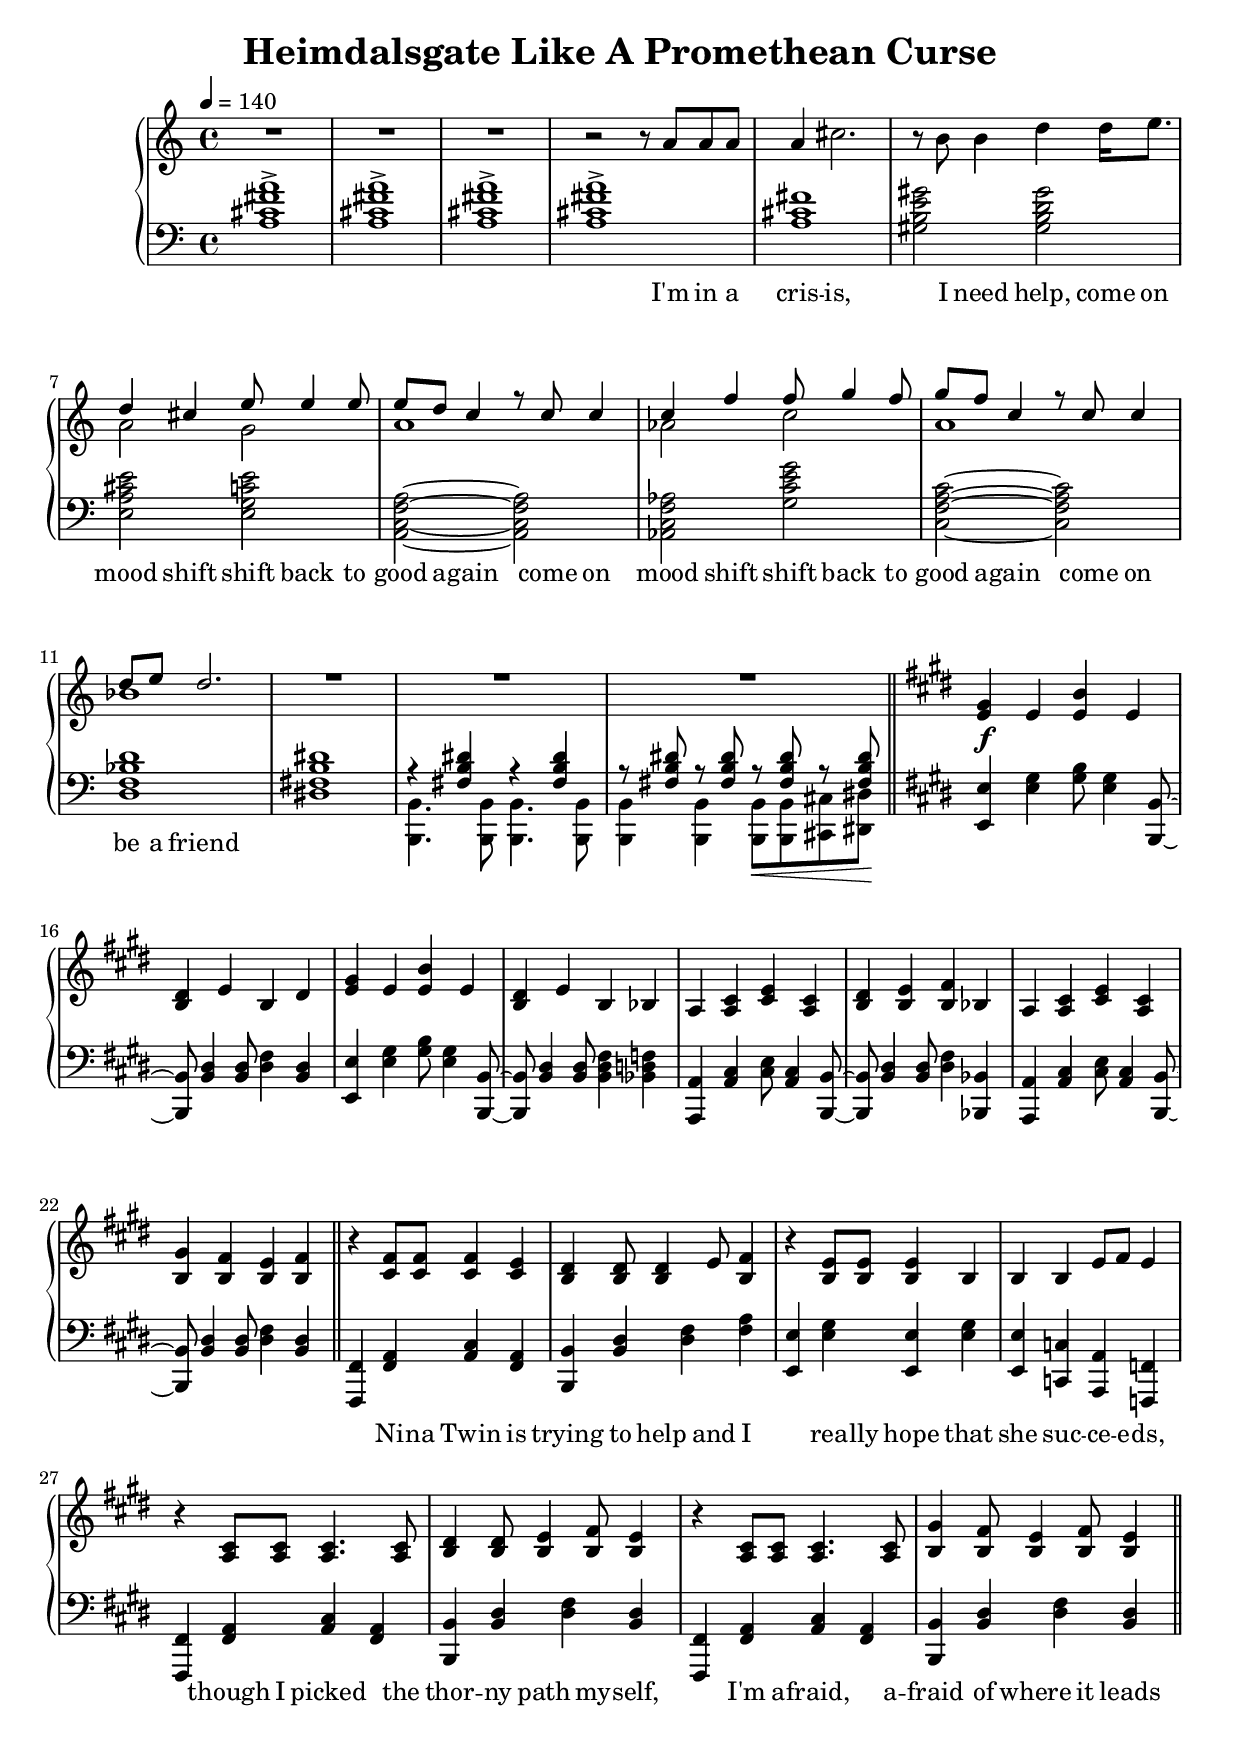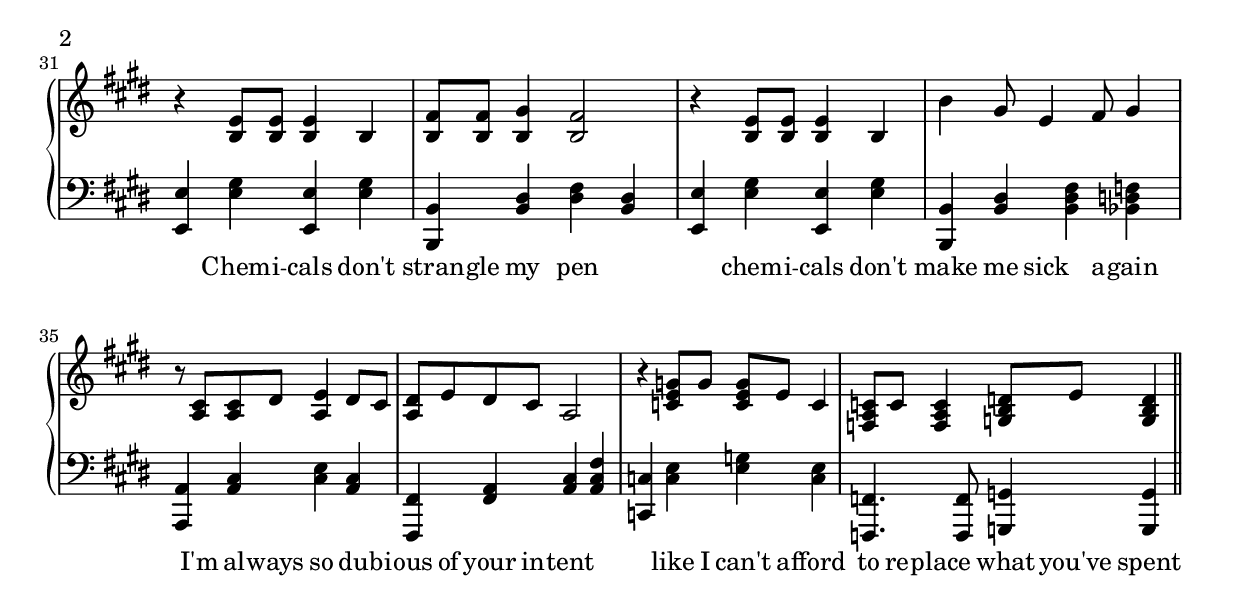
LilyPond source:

\version "2.20.0"
\language "english"

\header {
  title = "Heimdalsgate Like A Promethean Curse"
}

intro = <<
  \context Staff = up \relative c'' {
    \key c \major
    <<
      \relative c'' {
        R1*3 |
        r2 r8 a8 a a |
        a4 cs2. |
        r8 b b4 d4 d16 e8. |
        <<
          {
            \voiceOne
            d4 cs e8 e4 e8 |
            e8 d c4 r8 c c4 |
            c4 f f8 g4 f8 |
            g8 f c4 r8 c c4 |
            d8 e d2. |
          }
          \new Voice {
            \voiceTwo
            a2 g |
            a1 |
            af2 c |
            a1 |
            bf1 |
          }
        >>
        R1*3 |
      }
      \addlyrics {
        I'm in a cris -- is,
        I need help,
        come on mood shift
        shift back to good a -- gain
        come on mood shift
        shift back to good a -- gain
        come on be a friend
      }
    >>
    \bar "||"
  }
  \context Staff = down \relative c' {
    \key c \major
    <a cs fs a>1-> |
    <a cs fs a>-> |
    <a cs fs a>-> |
    <a cs fs a>-> |
    <a cs fs> |
    <gs b e gs>2 <gs b d gs> |
    <e a cs e> <e g c e> |
    <a, c f a>~ <a c f a> |
    <af c f af> <g' c e g> |
    <c, f a c>~ <c f a c> |
    <d f bf d>1 |
    <ds! fs! b ds!>1 |
    <<
      \relative c { r4 <fs b ds> r4 <fs b ds> }
      \\
      \relative c, { <b b'>4. <b b'>8 <b b'>4. <b b'>8 }
    >> |
    <<
      \relative c { r8 <fs b ds> r <fs b ds> r\< <fs b ds> r <fs b ds>\! }
      \\
      \relative c, { <b b'>4 <b b'> <b b'>8 <b b'> <cs cs'> <ds ds'> }
    >> |
  }
>>

instrumentalChorus = <<
  \context Staff = up \relative c' {
    \key e \major
    <e gs>4\f e <e b'> e | <b ds> e b ds |
    <e gs>4 e <e b'> e | <b ds> e b bf |
    a <a cs> <cs e> <a cs> | <b ds> <b e> <b fs'> bf |
    a <a cs> <cs e> <a cs> | <b gs'> <b fs'> <b e> <b fs'> |
    \bar "||"
  }
  \context Staff = down \fixed c {
    \key e \major
    <e, e>4 <e gs> <gs b>8 <e gs>4 <b,, b,>8~ |
    <b,, b,>8 <b, ds>4 <b, ds>8 <ds fs>4 <b, ds> |
    <e, e>4 <e gs> <gs b>8 <e gs>4 <b,, b,>8~ |
    <b,, b,>8 <b, ds>4 <b, ds>8 <b, ds fs>4 <bf, d f> |
    <a,, a,>4 <a, cs> <cs e>8 <a, cs>4 <b,, b,>8~ |
    <b,, b,>8 <b, ds>4 <b, ds>8 <ds fs>4 <bf,, bf,> |
    <a,, a,>4 <a, cs> <cs e>8 <a, cs>4 <b,, b,>8~ |
    <b,, b,>8 <b, ds>4 <b, ds>8 <ds fs>4 <b, ds> |
  }
>>

verse = <<
  \context Staff = up {
    <<
      \relative c' {
        r4 <cs fs>8 <cs fs> <cs fs>4 <cs e> |
        <b ds> <b ds>8 <b ds>4 e8 <b fs'>4 |
        r <b e>8 <b e> <b e>4 b |
        b4 b e8 fs e4 |
        r4 <a, cs>8 <a cs> <a cs>4. <a cs>8 |
        <b ds>4 <b ds>8 <b e>4 <b fs'>8 <b e>4 |
        r <a cs>8 <a cs> <a cs>4. <a cs>8 |
        <b gs'>4 <b fs'>8 <b e>4 <b fs'>8 <b e>4 |
      }
      \addlyrics {
        Ni -- na Twin is
        trying to help and I
        rea -- lly hope that
        she suc -- ce -- e -- ds,
        though I picked the
        thor -- ny path my -- self,
        I'm a -- fraid, a --
        fraid of where it leads
      }
    >>
    \bar "||"
  }
  \context Staff = down \fixed c {
    <fs,, fs,>4 <fs, a,> <a, cs> <fs, a,> |
    <b,, b,> <b, ds> <ds fs> <fs a> |
    <e, e> <e gs> <e, e> <e gs> |
    <e, e> <c, c> <a,, a,> <f,, f,> |
    <fs,, fs,> <fs, a,> <a, cs> <fs, a,> |
    <b,, b,> <b, ds> <ds fs> <b, ds> |
    <fs,, fs,> <fs, a,> <a, cs> <fs, a,> |
    <b,, b,> <b, ds> <ds fs> <b, ds> |
  }
>>

preChorus = <<
  \context Staff = up {
    <<
      \relative c' {
        r4 <b e>8 <b e> <b e>4 b |
        <b fs'>8 <b fs'> <b gs'>4 <b fs'>2 |
        r4 <b e>8 <b e> <b e>4 b |
        b' gs8 e4 fs8 gs4 |
        r8 <a, cs>8 <a cs> ds <a e'>4 ds8 cs |
        <a ds> e' ds cs a2 |
        r4 <c e g>8 g' <c, e g> e c4 |
        <f, a c>8 c' <f, a c>4 <g b d>8 e' <g, b d>4 |
      }
      \addlyrics {
        Chem -- i -- cals don't stran -- gle my pen
        chem -- i -- cals don't make me sick a -- gain
        I'm al -- ways so du -- bi -- ous of your in -- tent
        like I can't a -- fford to re -- place what you've spent
      }
    >>
    \bar "||"
  }
  \context Staff = down \fixed c {
    <e, e>4 <e gs> <e, e> <e gs> |
    <b,, b,> <b, ds> <ds fs> <b, ds> |
    <e, e>4 <e gs> <e, e> <e gs> |
    <b,, b,> <b, ds> <b, ds fs> <bf, d f> |
    <a,, a,> <a, cs> <cs e> <a, cs> |
    <fs,, fs,> <fs, a,> <a, cs> <a, cs fs> |
    <c, c> <c e> <e g> <c e> |
    <f,, f,>4. <f,, f,>8 <g,, g,>4 <g,, g,> |
  }
>>

\score {
  \new PianoStaff {
    \new Staff = up {
      \clef treble
      \time 4/4
      \tempo 4 = 140
    }
    \new Staff = down {
      \clef bass
    }

    \intro
    \instrumentalChorus
    \verse
    \preChorus
  }
  \layout { }
  \midi { }
}
